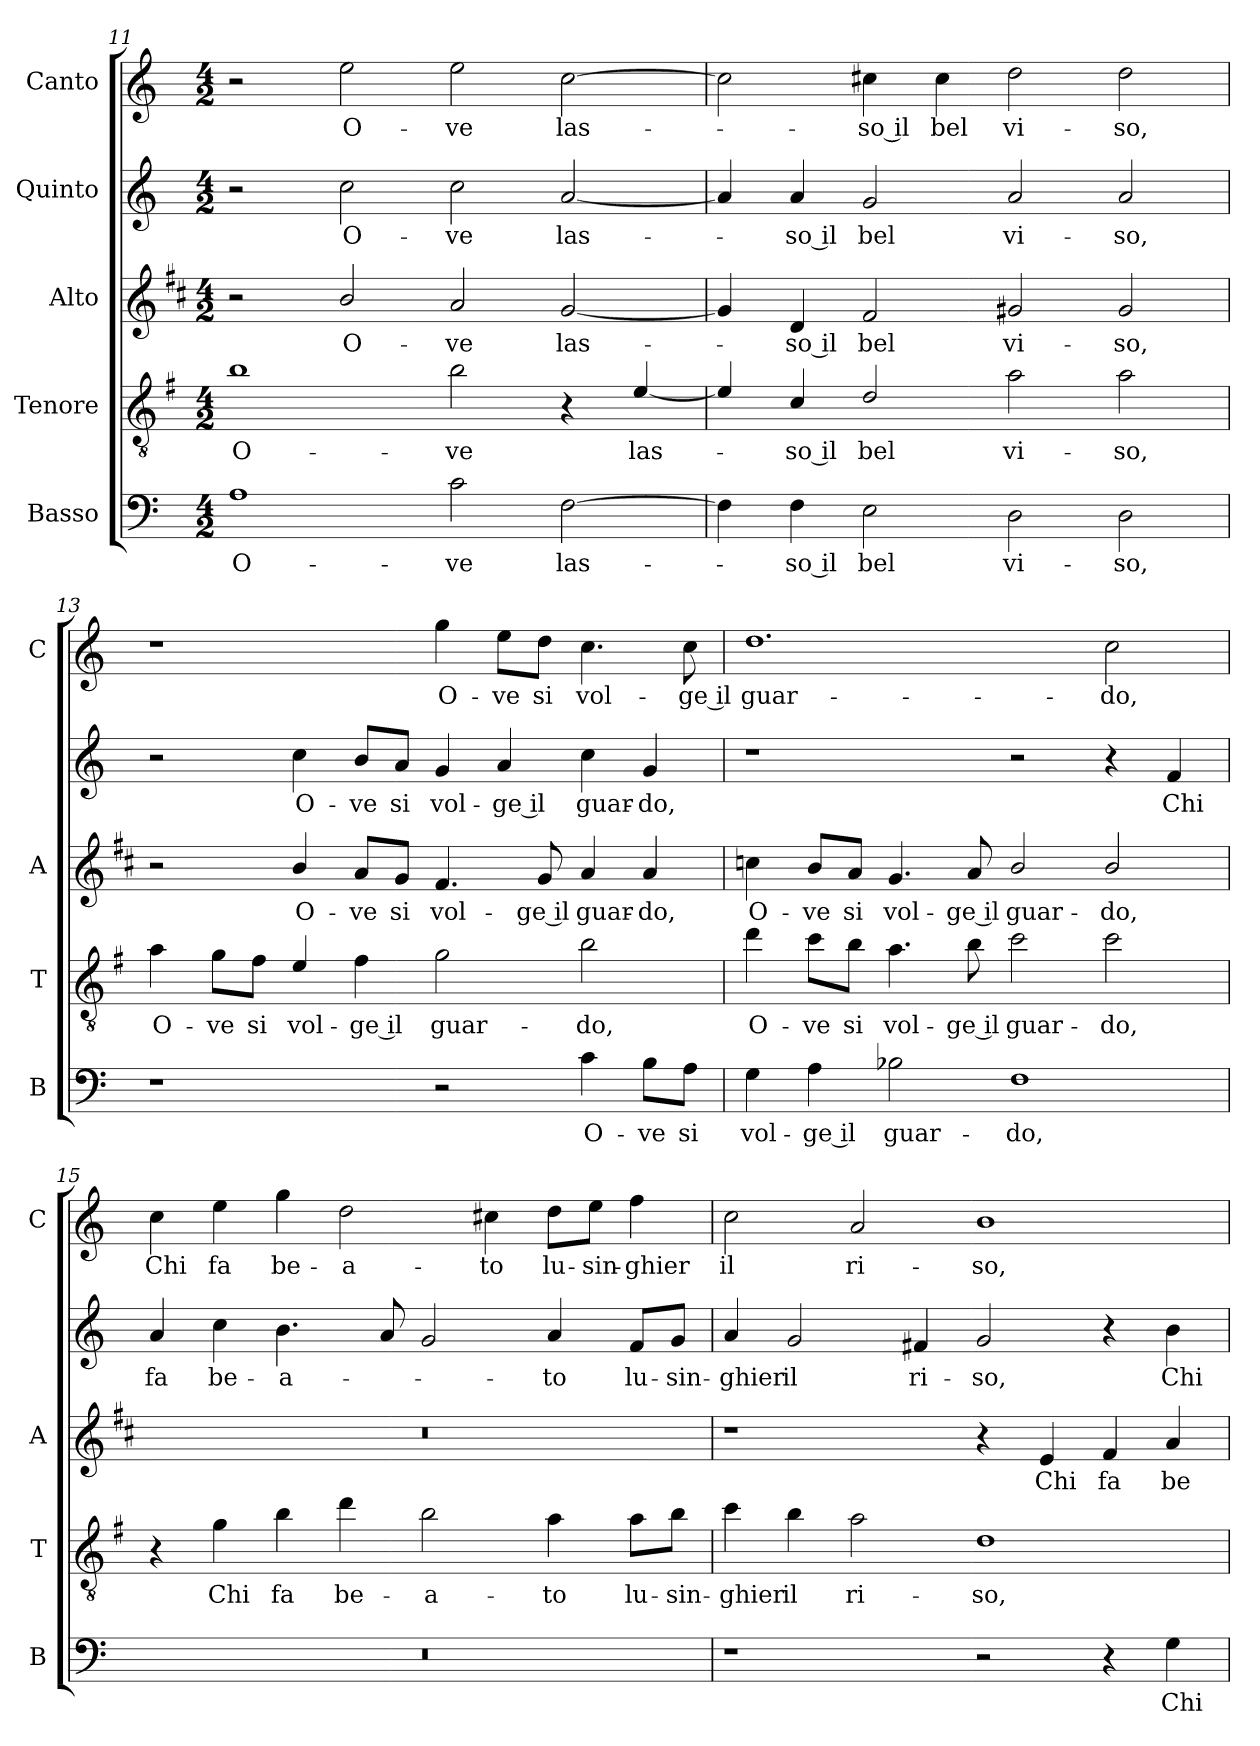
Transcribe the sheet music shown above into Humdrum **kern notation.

**kern	**text	**kern	**text	**kern	**text	**kern	**text	**kern	**text
*part5	*part5	*part4	*part4	*part3	*part3	*part2	*part2	*part1	*part1
*staff5	*staff5	*staff4	*staff4	*staff3	*staff3	*staff2	*staff2	*staff1	*staff1
*I"Basso	*	*I"Tenore	*	*I"Alto	*	*I"Quinto	*	*I"Canto	*
*I'B	*	*I'T	*	*I'A	*	*	*	*I'C	*
*clefF4	*	*clefGv2	*	*clefG2	*	*clefG2	*	*clefG2	*
*	*	*ITrd4c7	*	*ITrd1c2	*	*	*	*	*
*k[]	*	*k[]	*	*k[]	*	*k[]	*	*k[]	*
*C:	*	*C:	*	*C:	*	*C:	*	*C:	*
*M4/2	*	*M4/2	*	*M4/2	*	*M4/2	*	*M4/2	*
=11	=11	=11	=11	=11	=11	=11	=11	=11	=11
!	!LO:LY:b	!	!LO:LY:b	!	!	!	!	!	!
1A	O-	1e	O-	2r	.	2r	.	2r	.
!	!	!	!	!	!LO:LY:b	!	!LO:LY:b	!	!LO:LY:b
.	.	.	.	2a/	O-	2cc\	O-	2ee\	O-
!	!LO:LY:b	!	!LO:LY:b	!	!LO:LY:b	!	!LO:LY:b	!	!LO:LY:b
2c\	-ve	2e\	-ve	2g/	-ve	2cc\	-ve	2ee\	-ve
!	!LO:LY:b	!	!	!	!LO:LY:b	!	!LO:LY:b	!	!LO:LY:b
[2F\	las-	4r	.	[2f/	las-	[2a/	las-	[2cc\	las-
!	!	!	!LO:LY:b	!	!	!	!	!	!
.	.	[4A/	las-	.	.	.	.	.	.
=12	=12	=12	=12	=12	=12	=12	=12	=12	=12
4F\]	.	4A/]	.	4f/]	.	4a/]	.	2cc\]	.
!	!LO:LY:b	!	!LO:LY:b	!	!LO:LY:b	!	!LO:LY:b	!	!
4F\	-so il	4F/	-so il	4c/	-so il	4a/	-so il	.	.
!	!LO:LY:b	!	!LO:LY:b	!	!LO:LY:b	!	!LO:LY:b	!	!LO:LY:b
2E\	bel	2G/	bel	2e/	bel	2g/	bel	4cc#X\	-so il
!	!	!	!	!	!	!	!	!	!LO:LY:b
.	.	.	.	.	.	.	.	4cc#\	bel
!	!LO:LY:b	!	!LO:LY:b	!	!LO:LY:b	!	!LO:LY:b	!	!LO:LY:b
2D\	vi-	2d\	vi-	2f#X/	vi-	2a/	vi-	2dd\	vi-
!	!LO:LY:b	!	!LO:LY:b	!	!LO:LY:b	!	!LO:LY:b	!	!LO:LY:b
2D\	-so,	2d\	-so,	2f#/	-so,	2a/	-so,	2dd\	-so,
!!LO:LB:g=z
=13	=13	=13	=13	=13	=13	=13	=13	=13	=13
!	!	!	!LO:LY:b	!	!	!	!	!	!
1r	.	4d\	O-	2r	.	2r	.	1r	.
!	!	!	!LO:LY:b	!	!	!	!	!	!
.	.	8c\L	-ve	.	.	.	.	.	.
!	!	!	!LO:LY:b	!	!	!	!	!	!
.	.	8B\J	si	.	.	.	.	.	.
!	!	!	!LO:LY:b	!	!LO:LY:b	!	!LO:LY:b	!	!
.	.	4A/	vol-	4a/	O-	4cc\	O-	.	.
!	!	!	!LO:LY:b	!	!LO:LY:b	!	!LO:LY:b	!	!
.	.	4B\	-ge il	8g/L	-ve	8b/L	-ve	.	.
!	!	!	!	!	!LO:LY:b	!	!LO:LY:b	!	!
.	.	.	.	8f/J	si	8a/J	si	.	.
!	!	!	!LO:LY:b	!	!LO:LY:b	!	!LO:LY:b	!	!LO:LY:b
2r	.	2c\	guar-	4.e/	vol-	4g/	vol-	4gg\	O-
!	!	!	!	!	!	!	!LO:LY:b	!	!LO:LY:b
.	.	.	.	.	.	4a/	-ge il	8ee\L	-ve
!	!	!	!	!	!LO:LY:b	!	!	!	!LO:LY:b
.	.	.	.	8f/	-ge il	.	.	8dd\J	si
!	!LO:LY:b	!	!LO:LY:b	!	!LO:LY:b	!	!LO:LY:b	!	!LO:LY:b
4c\	O-	2e\	-do,	4g/	guar-	4cc\	guar-	4.cc\	vol-
!	!LO:LY:b	!	!	!	!LO:LY:b	!	!LO:LY:b	!	!
8B\L	-ve	.	.	4g/	-do,	4g/	-do,	.	.
!	!LO:LY:b	!	!	!	!	!	!	!	!LO:LY:b
8A\J	si	.	.	.	.	.	.	8cc\	-ge il
=14	=14	=14	=14	=14	=14	=14	=14	=14	=14
!	!LO:LY:b	!	!LO:LY:b	!	!LO:LY:b	!	!	!	!LO:LY:b
4G\	vol-	4g\	O-	4b-X\	O-	1r	.	1.dd	guar-
!	!LO:LY:b	!	!LO:LY:b	!	!LO:LY:b	!	!	!	!
4A\	-ge il	8f\L	-ve	8a/L	-ve	.	.	.	.
!	!	!	!LO:LY:b	!	!LO:LY:b	!	!	!	!
.	.	8e\J	si	8g/J	si	.	.	.	.
!	!LO:LY:b	!	!LO:LY:b	!	!LO:LY:b	!	!	!	!
2B-X\	guar-	4.d\	vol-	4.f/	vol-	.	.	.	.
!	!	!	!LO:LY:b	!	!LO:LY:b	!	!	!	!
.	.	8e\	-ge il	8g/	-ge il	.	.	.	.
!	!LO:LY:b	!	!LO:LY:b	!	!LO:LY:b	!	!	!	!
1F	-do,	2f\	guar-	2a/	guar-	2r	.	.	.
!	!	!	!LO:LY:b	!	!LO:LY:b	!	!	!	!LO:LY:b
.	.	2f\	-do,	2a/	-do,	4r	.	2cc\	-do,
!	!	!	!	!	!	!	!LO:LY:b	!	!
.	.	.	.	.	.	4f/	Chi	.	.
=15	=15	=15	=15	=15	=15	=15	=15	=15	=15
!	!	!	!	!	!	!	!LO:LY:b	!	!LO:LY:b
0r	.	4r	.	0r	.	4a/	fa	4cc\	Chi
!	!	!	!LO:LY:b	!	!	!	!LO:LY:b	!	!LO:LY:b
.	.	4c\	Chi	.	.	4cc\	be-	4ee\	fa
!	!	!	!LO:LY:b	!	!	!	!LO:LY:b	!	!LO:LY:b
.	.	4e\	fa	.	.	4.b\	-a-	4gg\	be-
!	!	!	!LO:LY:b	!	!	!	!	!	!LO:LY:b
.	.	4g\	be-	.	.	.	.	2dd\	-a-
.	.	.	.	.	.	8a/	.	.	.
!	!	!	!LO:LY:b	!	!	!	!	!	!
.	.	2e\	-a-	.	.	2g/	.	.	.
!	!	!	!	!	!	!	!	!	!LO:LY:b
.	.	.	.	.	.	.	.	4cc#X\	-to
!	!	!	!LO:LY:b	!	!	!	!LO:LY:b	!	!LO:LY:b
.	.	4d\	-to	.	.	4a/	-to	8dd\L	lu-
!	!	!	!	!	!	!	!	!	!LO:LY:b
.	.	.	.	.	.	.	.	8ee\J	-sin-
!	!	!	!LO:LY:b	!	!	!	!LO:LY:b	!	!LO:LY:b
.	.	8d\L	lu-	.	.	8f/L	lu-	4ff\	-ghier
!	!	!	!LO:LY:b	!	!	!	!LO:LY:b	!	!
.	.	8e\J	-sin-	.	.	8g/J	-sin-	.	.
!!LO:PB:g=z
=16	=16	=16	=16	=16	=16	=16	=16	=16	=16
!	!	!	!LO:LY:b	!	!	!	!LO:LY:b	!	!LO:LY:b
1r	.	4f\	-ghier	1r	.	4a/	-ghier	2cc\	il
!	!	!	!LO:LY:b	!	!	!	!LO:LY:b	!	!
.	.	4e\	il	.	.	2g/	il	.	.
!	!	!	!LO:LY:b	!	!	!	!	!	!LO:LY:b
.	.	2d\	ri-	.	.	.	.	2a/	ri-
!	!	!	!	!	!	!	!LO:LY:b	!	!
.	.	.	.	.	.	4f#X/	ri-	.	.
!	!	!	!LO:LY:b	!	!	!	!LO:LY:b	!	!LO:LY:b
2r	.	1G	-so,	4r	.	2g/	-so,	1b	-so,
!	!	!	!	!	!LO:LY:b	!	!	!	!
.	.	.	.	4d/	Chi	.	.	.	.
!	!	!	!	!	!LO:LY:b	!	!	!	!
4r	.	.	.	4e/	fa	4r	.	.	.
!	!LO:LY:b	!	!	!	!LO:LY:b	!	!LO:LY:b	!	!
4G\	Chi	.	.	4g/	be-	4b\	Chi	.	.
=	=	=	=	=	=	=	=	=	=
*-	*-	*-	*-	*-	*-	*-	*-	*-	*-
